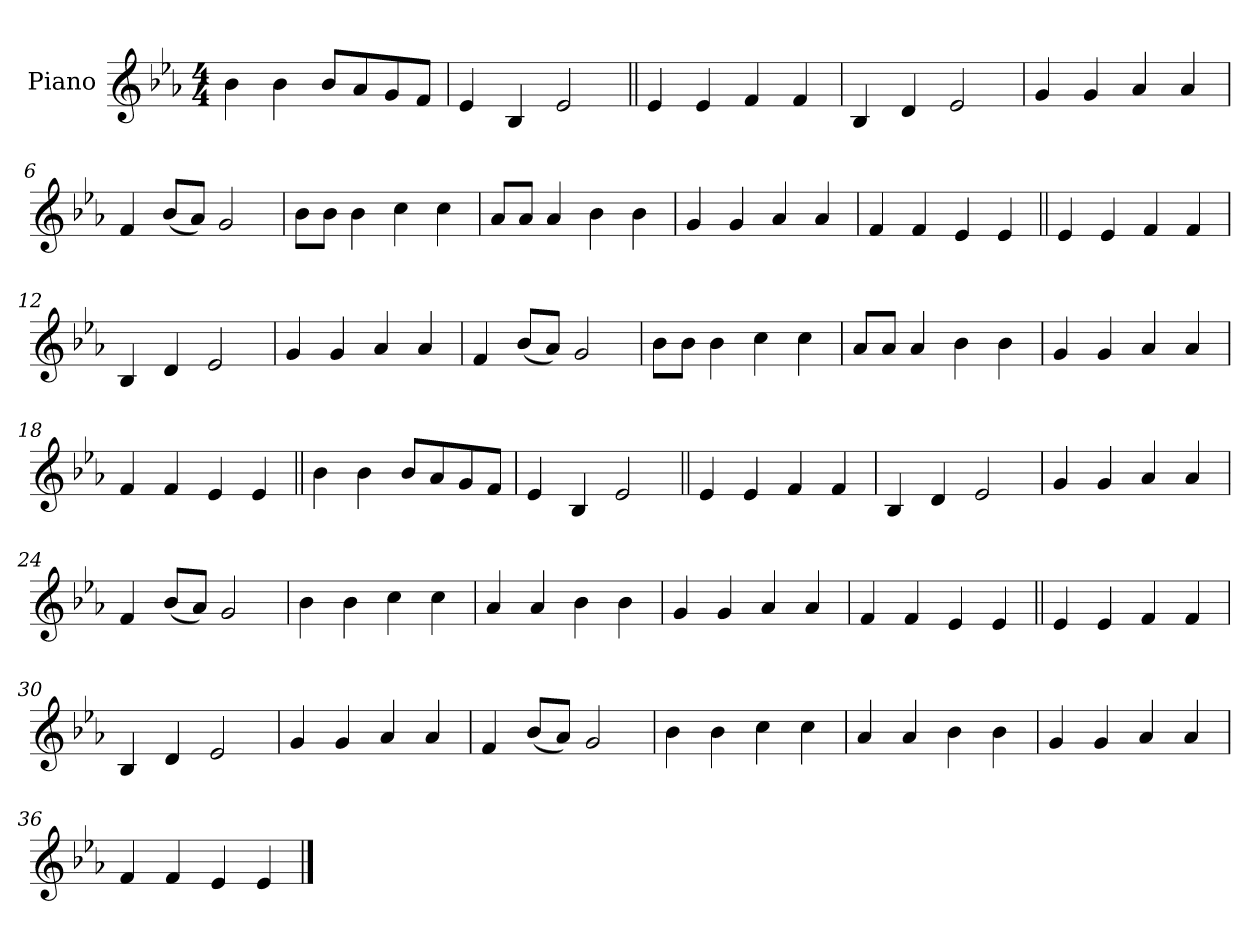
**kern
*part1
*staff1
*I"Piano
*I'Pno.
*clefG2
*k[b-e-a-]
*M4/4
*MM160
=1
4b-!
4b-!
8b-!L
8a-!
8g!
8f!J
=2
4e-!
4B-!
2e-!
=3||
4e-
4e-
4f
4f
=4
4B-
4d
2e-
=5
4g
4g
4a-
4a-
=6
4f
(8b-L
8a-J)
2g
=7
8b-L
8b-J
4b-
4cc
4cc
=8
8a-L
8a-J
4a-
4b-
4b-
=9
4g
4g
4a-
4a-
=10
4f
4f
4e-
4e-
=11||
4e-
4e-
4f
4f
=12
4B-
4d
2e-
=13
4g
4g
4a-
4a-
=14
4f
(8b-L
8a-J)
2g
=15
8b-L
8b-J
4b-
4cc
4cc
=16
8a-L
8a-J
4a-
4b-
4b-
=17
4g
4g
4a-
4a-
=18
4f
4f
4e-
4e-
=19||
4b-!
4b-!
8b-!L
8a-!
8g!
8f!J
=20
4e-!
4B-!
2e-!
=21||
4e-
4e-
4f
4f
=22
4B-
4d
2e-
=23
4g
4g
4a-
4a-
=24
4f
(8b-L
8a-J)
2g
=25
4b-
4b-
4cc
4cc
=26
4a-
4a-
4b-
4b-
=27
4g
4g
4a-
4a-
=28
4f
4f
4e-
4e-
=29||
4e-
4e-
4f
4f
=30
4B-
4d
2e-
=31
4g
4g
4a-
4a-
=32
4f
(8b-L
8a-J)
2g
=33
4b-
4b-
4cc
4cc
=34
4a-
4a-
4b-
4b-
=35
4g
4g
4a-
4a-
=36
4f
4f
4e-
4e-
==
*-
